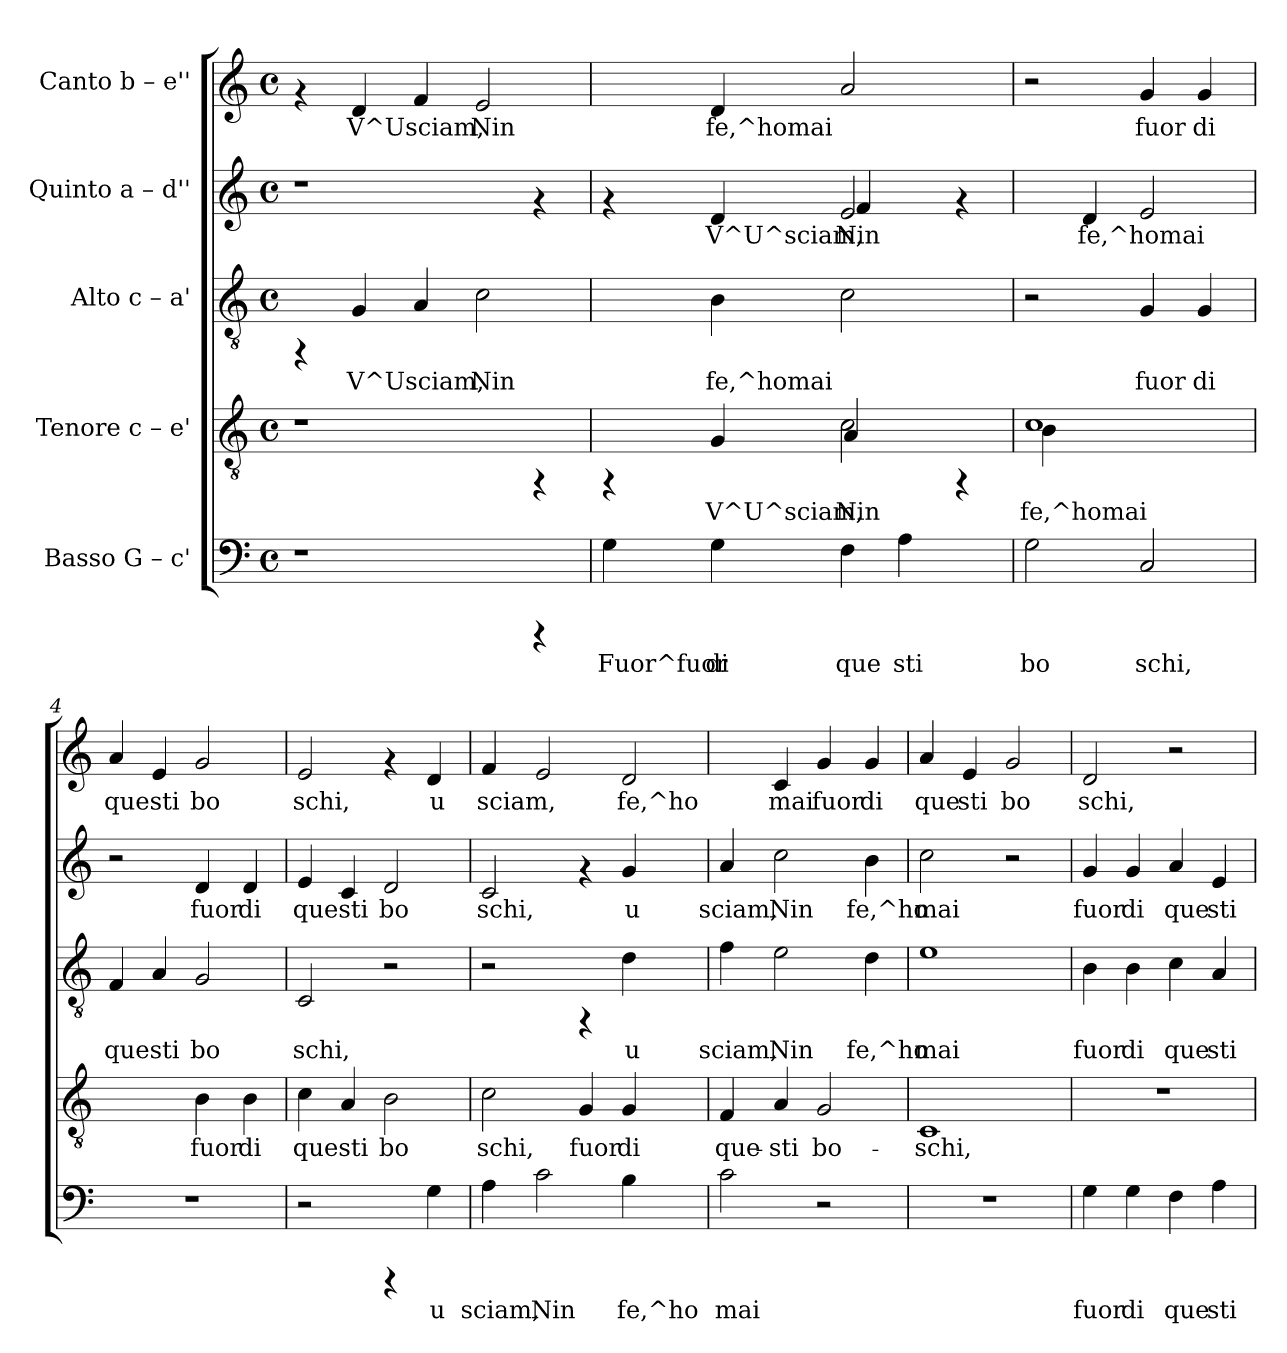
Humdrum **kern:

**kern	**text	**kern	**text	**kern	**text	**kern	**text	**kern	**text
*part5	*part5	*part4	*part4	*part3	*part3	*part2	*part2	*part1	*part1
*staff5	*staff5	*staff4	*staff4	*staff3	*staff3	*staff2	*staff2	*staff1	*staff1
*I"Basso  G – c'	*	*I"Tenore  c – e'	*	*I"Alto  c – a'	*	*I"Quinto  a – d''	*	*I"Canto  b – e''	*
!!LO:PB:g=z
*stria5	*	*stria5	*	*stria5	*	*stria5	*	*stria5	*
*clefF4	*	*clefGv2	*	*clefGv2	*	*clefG2	*	*clefG2	*
*k[]	*	*k[]	*	*k[]	*	*k[]	*	*k[]	*
*C:	*	*C:	*	*C:	*	*C:	*	*C:	*
*M4/4	*	*M4/4	*	*M4/4	*	*M4/4	*	*M4/4	*
*met(c)	*	*met(c)	*	*met(c)	*	*met(c)	*	*met(c)	*
=1	=1	=1	=1	=1	=1	=1	=1	=1	=1
1r	.	1r	.	4rFF	.	1r	.	4rf	.
!	!	!	!	!	!LO:LY:b:rj	!	!	!	!LO:LY:b:rj
.	.	.	.	4G/	V^Usciam,-	.	.	4d/	V^Usciam,-
!	!	!	!	!	!LO:LY:b:rj	!	!	!	!LO:LY:b:rj
.	.	.	.	4A/	--	.	.	4f/	--
!	!	!	!	!	!LO:LY:b:rj	!	!	!	!LO:LY:b:rj
.	.	.	.	2c\	-Nin	.	.	2e/	-Nin
4rCCC	.	4rFF	.	.	.	4rf	.	.	.
=2	=2	=2	=2	=2	=2	=2	=2	=2	=2
!	!LO:LY:b:rj	!	!	!	!	!	!	!	!
*	*	*^	*	*	*	*^	*	*	*
4G\	Fuor^fuor	4rFF	2ryy	.	4ryy	.	4rf	2ryy	.	4ryy	.
!	!LO:LY:b:rj	!	!	!LO:LY:b:rj	!	!LO:LY:b:rj	!	!	!LO:LY:b:rj	!	!LO:LY:b:rj
4G\	di	4G/	.	V^U^sciam,	4B\	fe,^homai	4d/	.	V^U^sciam,	4d/	fe,^homai
!	!LO:LY:b:rj	!	!	!LO:LY:b:rj	!	!LO:LY:b:rj	!	!	!LO:LY:b:rj	!	!LO:LY:b:rj
4F\	que	2c\	4A/	Nin	2c\	.	2e/	4f/	Nin	2a/	.
!	!LO:LY:b:rj	!	!	!	!	!	!	!	!	!	!
4A\	sti	.	2ryy	.	.	.	.	2ryy	.	.	.
4ryy	.	4rFF	.	.	4ryy	.	4rf	.	.	4ryy	.
*	*	*	*	*	*	*	*v	*v	*	*	*
=3	=3	=3	=3	=3	=3	=3	=3	=3	=3	=3
!	!LO:LY:b:rj	!	!	!LO:LY:b:rj	!	!	!	!	!	!
2G\	bo	1c	4B\	fe,^homai	2r	.	4ryy	.	2r	.
!	!	!	!	!	!	!	!	!LO:LY:b:rj	!	!
.	.	.	2.ryy	.	.	.	4d/	fe,^homai	.	.
!	!LO:LY:b:rj	!	!	!	!	!LO:LY:b:rj	!	!LO:LY:b:rj	!	!LO:LY:b:rj
2C/	schi,	.	.	.	4G/	fuor	2e/	.	4g/	fuor
!	!	!	!	!	!	!LO:LY:b:rj	!	!	!	!LO:LY:b:rj
.	.	.	.	.	4G/	di	.	.	4g/	di
*	*	*v	*v	*	*	*	*	*	*	*
=4	=4	=4	=4	=4	=4	=4	=4	=4	=4
!	!	!	!	!	!LO:LY:b:rj	!	!	!	!LO:LY:b:rj
1r	.	2ryy	.	4F/	questi	2r	.	4a/	questi
!	!	!	!	!	!LO:LY:b:rj	!	!	!	!LO:LY:b:rj
.	.	.	.	4A/	.	.	.	4e/	.
!	!	!	!LO:LY:b:rj	!	!LO:LY:b:rj	!	!LO:LY:b:rj	!	!LO:LY:b:rj
.	.	4B\	fuor	2G/	bo	4d/	fuor	2g/	bo
!	!	!	!LO:LY:b:rj	!	!	!	!LO:LY:b:rj	!	!
.	.	4B\	di	.	.	4d/	di	.	.
=5	=5	=5	=5	=5	=5	=5	=5	=5	=5
!	!	!	!LO:LY:b:rj	!	!LO:LY:b:rj	!	!LO:LY:b:rj	!	!LO:LY:b:rj
2r	.	4c\	questi	2C/	schi,	4e/	questi	2e/	schi,
!	!	!	!LO:LY:b:rj	!	!	!	!LO:LY:b:rj	!	!
.	.	4A/	.	.	.	4c/	.	.	.
!	!	!	!LO:LY:b:rj	!	!	!	!LO:LY:b:rj	!	!
4rCCC	.	2B\	bo	2r	.	2d/	bo	4rf	.
!	!LO:LY:b:rj	!	!	!	!	!	!	!	!LO:LY:b:rj
4G\	u	.	.	.	.	.	.	4d/	u
!!LO:PB:g=z
=6	=6	=6	=6	=6	=6	=6	=6	=6	=6
!	!LO:LY:b:rj	!	!LO:LY:b:rj	!	!	!	!LO:LY:b:rj	!	!LO:LY:b:rj
4A\	sciam,	2c\	schi,	2r	.	2c/	schi,	4f/	sciam,
!	!LO:LY:b:rj	!	!	!	!	!	!	!	!
2c\	Nin	.	.	.	.	.	.	2e/	.
!	!	!	!LO:LY:b:rj	!	!	!	!	!	!
.	.	4G/	fuor	4rFF	.	4rf	.	.	.
!	!LO:LY:b:rj	!	!LO:LY:b:rj	!	!LO:LY:b:rj	!	!LO:LY:b:rj	!	!LO:LY:b:rj
4B\	fe,^ho	4G/	di	4d\	u	4g/	u	2d/	fe,^ho
4ryy	.	4ryy	.	4ryy	.	4ryy	.	.	.
=7	=7	=7	=7	=7	=7	=7	=7	=7	=7
!	!LO:LY:b:rj	!	!LO:LY:b:rj	!	!LO:LY:b:rj	!	!LO:LY:b:rj	!	!
2c\	mai	4F/	que-	4f\	sciam,	4a/	sciam,	4ryy	.
!	!	!	!LO:LY:b:rj	!	!LO:LY:b:rj	!	!LO:LY:b:rj	!	!LO:LY:b:rj
.	.	4A/	-sti	2e\	Nin	2cc\	Nin	4c/	mai
!	!	!	!LO:LY:b:rj	!	!	!	!	!	!LO:LY:b:rj
2r	.	2G/	bo-	.	.	.	.	4g/	fuor
!	!	!	!	!	!LO:LY:b:rj	!	!LO:LY:b:rj	!	!LO:LY:b:rj
.	.	.	.	4d\	fe,^ho	4b\	fe,^ho	4g/	di
=8	=8	=8	=8	=8	=8	=8	=8	=8	=8
!	!	!	!LO:LY:b:rj	!	!LO:LY:b:rj	!	!LO:LY:b:rj	!	!LO:LY:b:rj
1r	.	1C	-schi,	1e	mai	2cc\	mai	4a/	que
!	!	!	!	!	!	!	!	!	!LO:LY:b:rj
.	.	.	.	.	.	.	.	4e/	sti
!	!	!	!	!	!	!	!	!	!LO:LY:b:rj
.	.	.	.	.	.	2r	.	2g/	bo
=9	=9	=9	=9	=9	=9	=9	=9	=9	=9
!	!LO:LY:b:rj	!	!	!	!LO:LY:b:rj	!	!LO:LY:b:rj	!	!LO:LY:b:rj
4G\	fuor	1r	.	4B\	fuor	4g/	fuor	2d/	schi,
!	!LO:LY:b:rj	!	!	!	!LO:LY:b:rj	!	!LO:LY:b:rj	!	!
4G\	di	.	.	4B\	di	4g/	di	.	.
!	!LO:LY:b:rj	!	!	!	!LO:LY:b:rj	!	!LO:LY:b:rj	!	!
4F\	que	.	.	4c\	que	4a/	que	2r	.
!	!LO:LY:b:rj	!	!	!	!LO:LY:b:rj	!	!LO:LY:b:rj	!	!
4A\	sti	.	.	4A/	sti	4e/	sti	.	.
=	=	=	=	=	=	=	=	=	=
*-	*-	*-	*-	*-	*-	*-	*-	*-	*-
